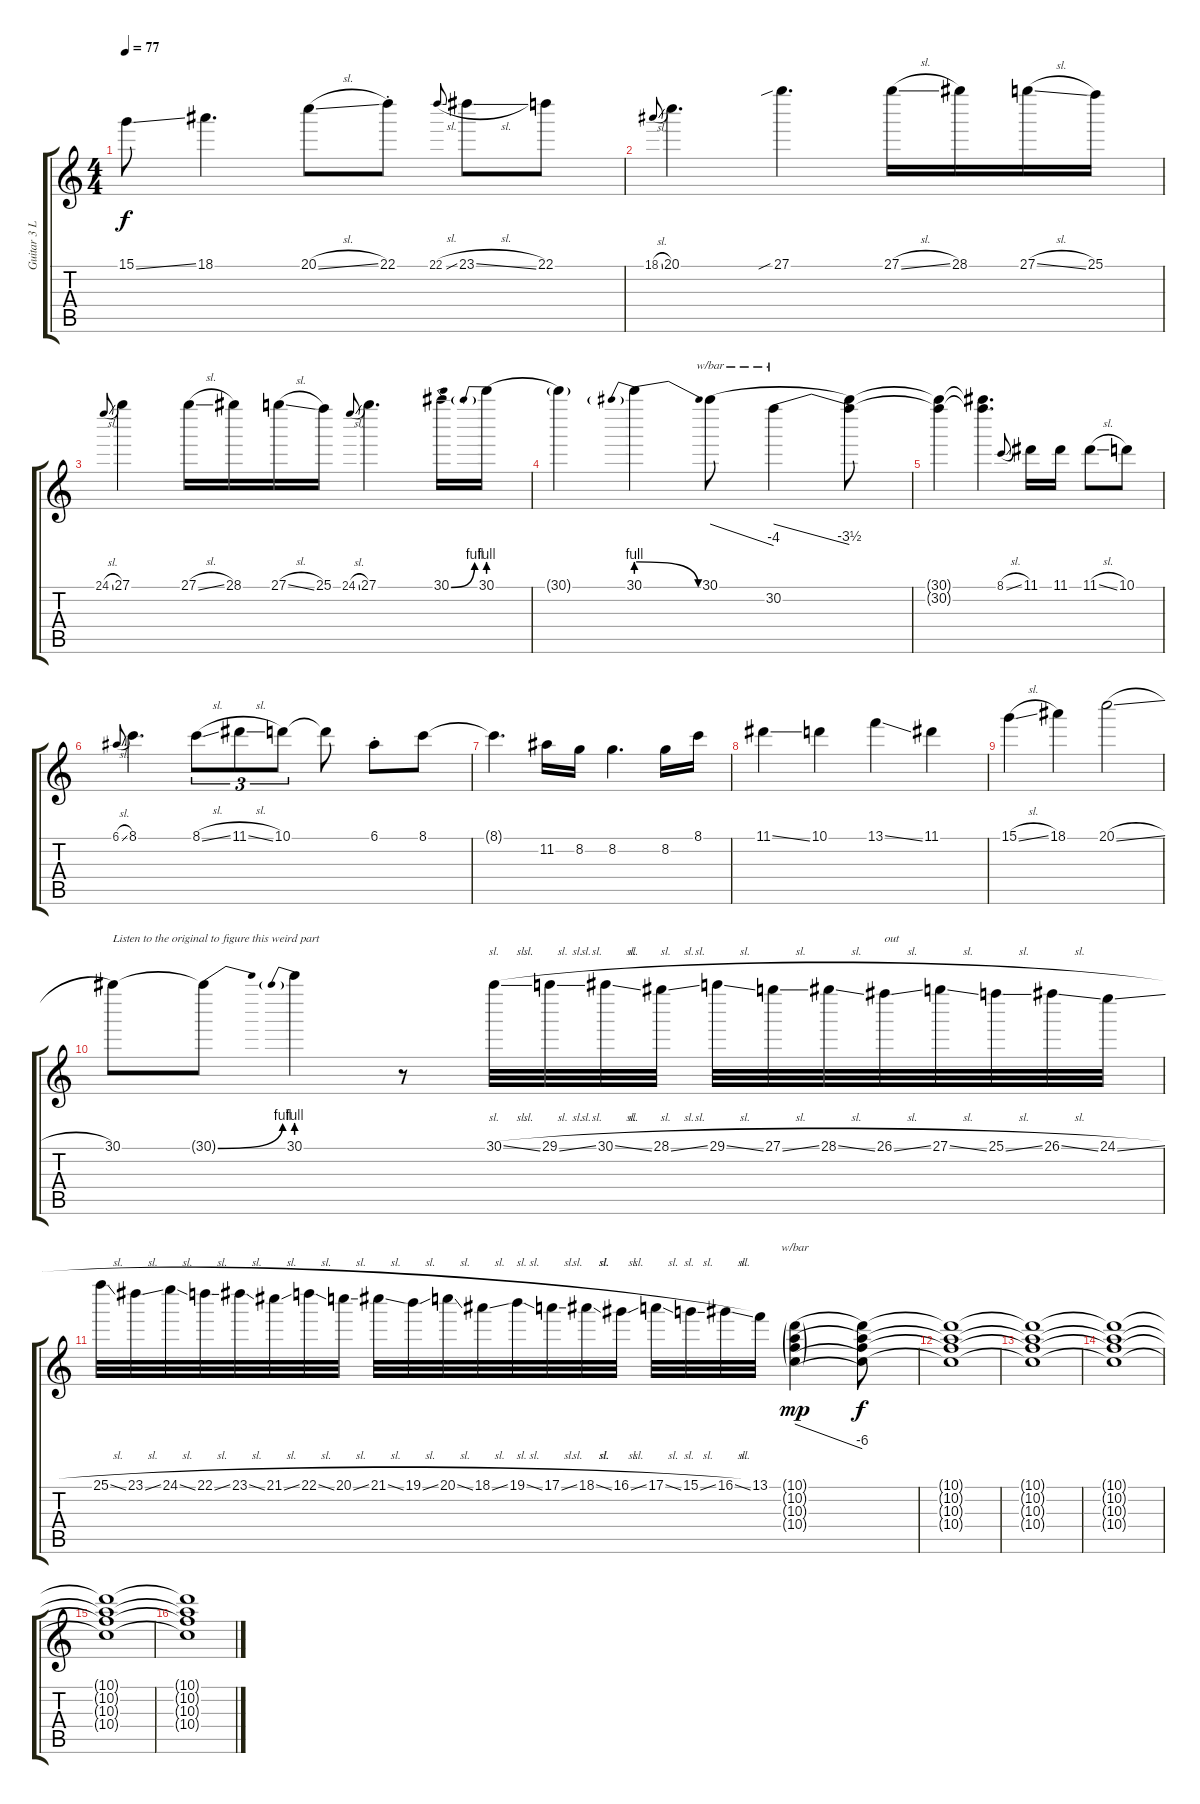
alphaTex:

\track ("Guitar 3 Lapsteel / slide" "Guitar 3 L") {instrument distortionguitar}
\staff {score tabs}
\tuning (E4 B3 G3 D3 A2 E2) {hide}
\ts (4 4)
\tempo 77
\clef g2
\ks c
15.1{ss}.8{dy f} 18.1.4{d} 20.1{sl}.8 22.1{st}.8 22.1{sl}.8{gr onbeat} 23.1{sl}.8 22.1.8 |
18.1{sl}.8{gr onbeat} 20.1.4{d} 27.1{sib}.4{d} 27.1{sl}.16 28.1.16 27.1{sl}.16 25.1.16 |
24.1{sl}.8{gr onbeat} 27.1.4 27.1{sl}.16 28.1.16 27.1{sl}.16 25.1.16 24.1{sl}.8{gr onbeat} 27.1.4{d} 30.1{be (bend 0 0 60 4)}.16 30.1{be (prebend 0 4 60 4)}.16 |
30.1{t}.4 30.1{be (prebendrelease 0 4 60 0)}.4 30.1.8{tbe (dive default 0 0 60 -16)} 30.2.4{tbe (dive default 0 0 60 -14)} (30.1{t} 30.2{t}).8 |
(30.1{t} 30.2{t}).4 (30.1{t} 30.2{t}).4{d} 8.1{sl}.8{gr onbeat} 11.1.16 11.1.16 11.1{sl}.8 10.1.8 |
6.1{sl}.8{gr onbeat} 8.1.4{d} 8.1{sl}.8{tu (3 2)} 11.1{sl}.8{tu (3 2)} 10.1.8{tu (3 2)} 10.1{t}.8 6.1{st}.8 8.1.8 |
8.1{t}.4{d} 11.2.16 8.2.16 8.2.4{d} 8.2.16 8.1.16 |
11.1{ss}.4 10.1.4 13.1{ss}.4 11.1.4 |
15.1{sl}.4 18.1.4 20.1{sl}.2 |
30.1.8{txt "Listen to the original to figure this weird part"} 30.1{be (bend 0 0 60 4) t}.8 30.1{be (prebend 0 4 60 4)}.4 r.8 30.1{sl}.32 29.1{sl}.32 30.1{sl}.32 28.1{sl}.32 29.1{sl}.32 27.1{sl}.32 28.1{sl}.32 26.1{sl}.32{txt "out"} 27.1{sl}.32 25.1{sl}.32 26.1{sl}.32 24.1{sl}.32 |
25.1{sl}.32 23.1{sl}.32 24.1{sl}.32 22.1{sl}.32 23.1{sl}.32 21.1{sl}.32 22.1{sl}.32 20.1{sl}.32 21.1{sl}.32 19.1{sl}.32 20.1{sl}.32 18.1{sl}.32 19.1{sl}.32 17.1{sl}.32 18.1{sl}.32 16.1{sl}.32 17.1{sl}.32 15.1{sl}.32 16.1{sl}.32 13.1.32 (10.1{g} 10.2{g} 10.3{g} 10.4{g}).4{tbe (dive default 0 0 60 -24) dy mp volume 0} (10.1{t} 10.2{t} 10.3{t} 10.4{t}).8{dy f} |
(10.1{t} 10.2{t} 10.3{t} 10.4{t}).1 |
(10.1{t} 10.2{t} 10.3{t} 10.4{t}).1 |
(10.1{t} 10.2{t} 10.3{t} 10.4{t}).1 |
(10.1{t} 10.2{t} 10.3{t} 10.4{t}).1 |
(10.1{t} 10.2{t} 10.3{t} 10.4{t}).1
